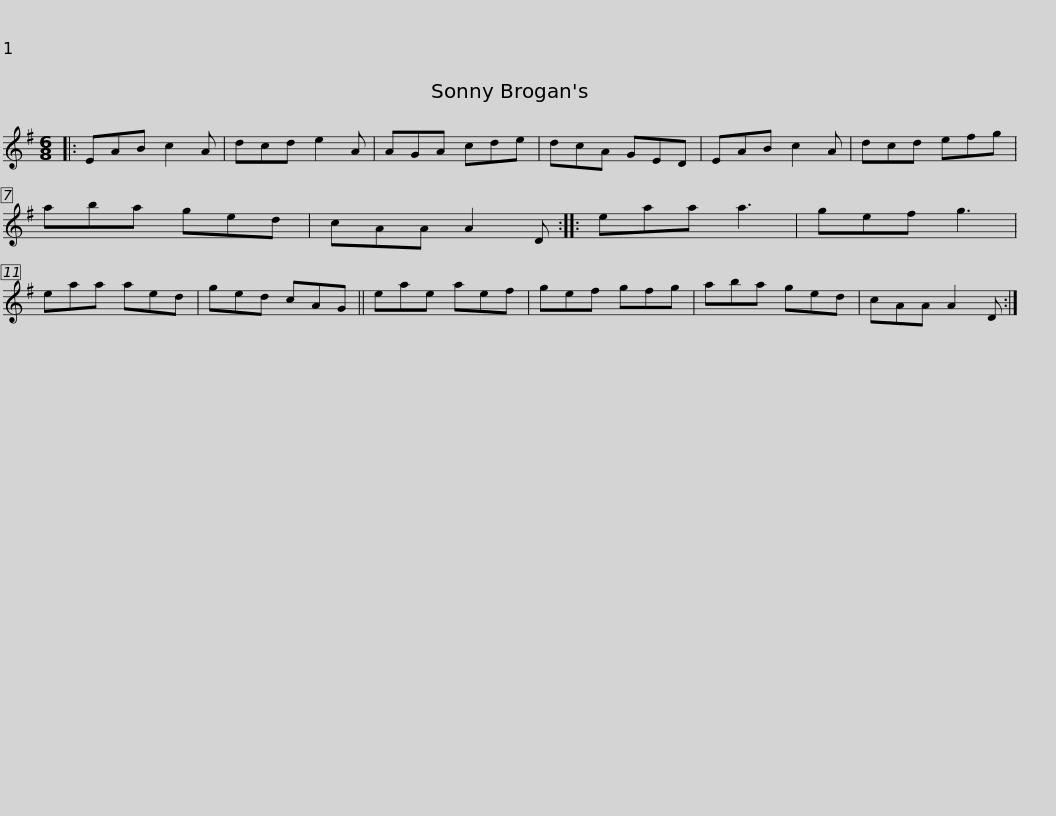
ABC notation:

X:1
L:1/8
M:6/8
I:linebreak $
K:G
V:1 treble
V:1
|: EAB c2 A | dcd e2 A | AGA cde | dcA GED | EAB c2 A | %5
 dcd efg | aba ged |$ cAA A2 D :: eaa a3 | gef g3 | %10
 eaa aed | ged cAG || eae aef | gef gfg |$ aba ged | %15
 cAA A2 D :| %16
